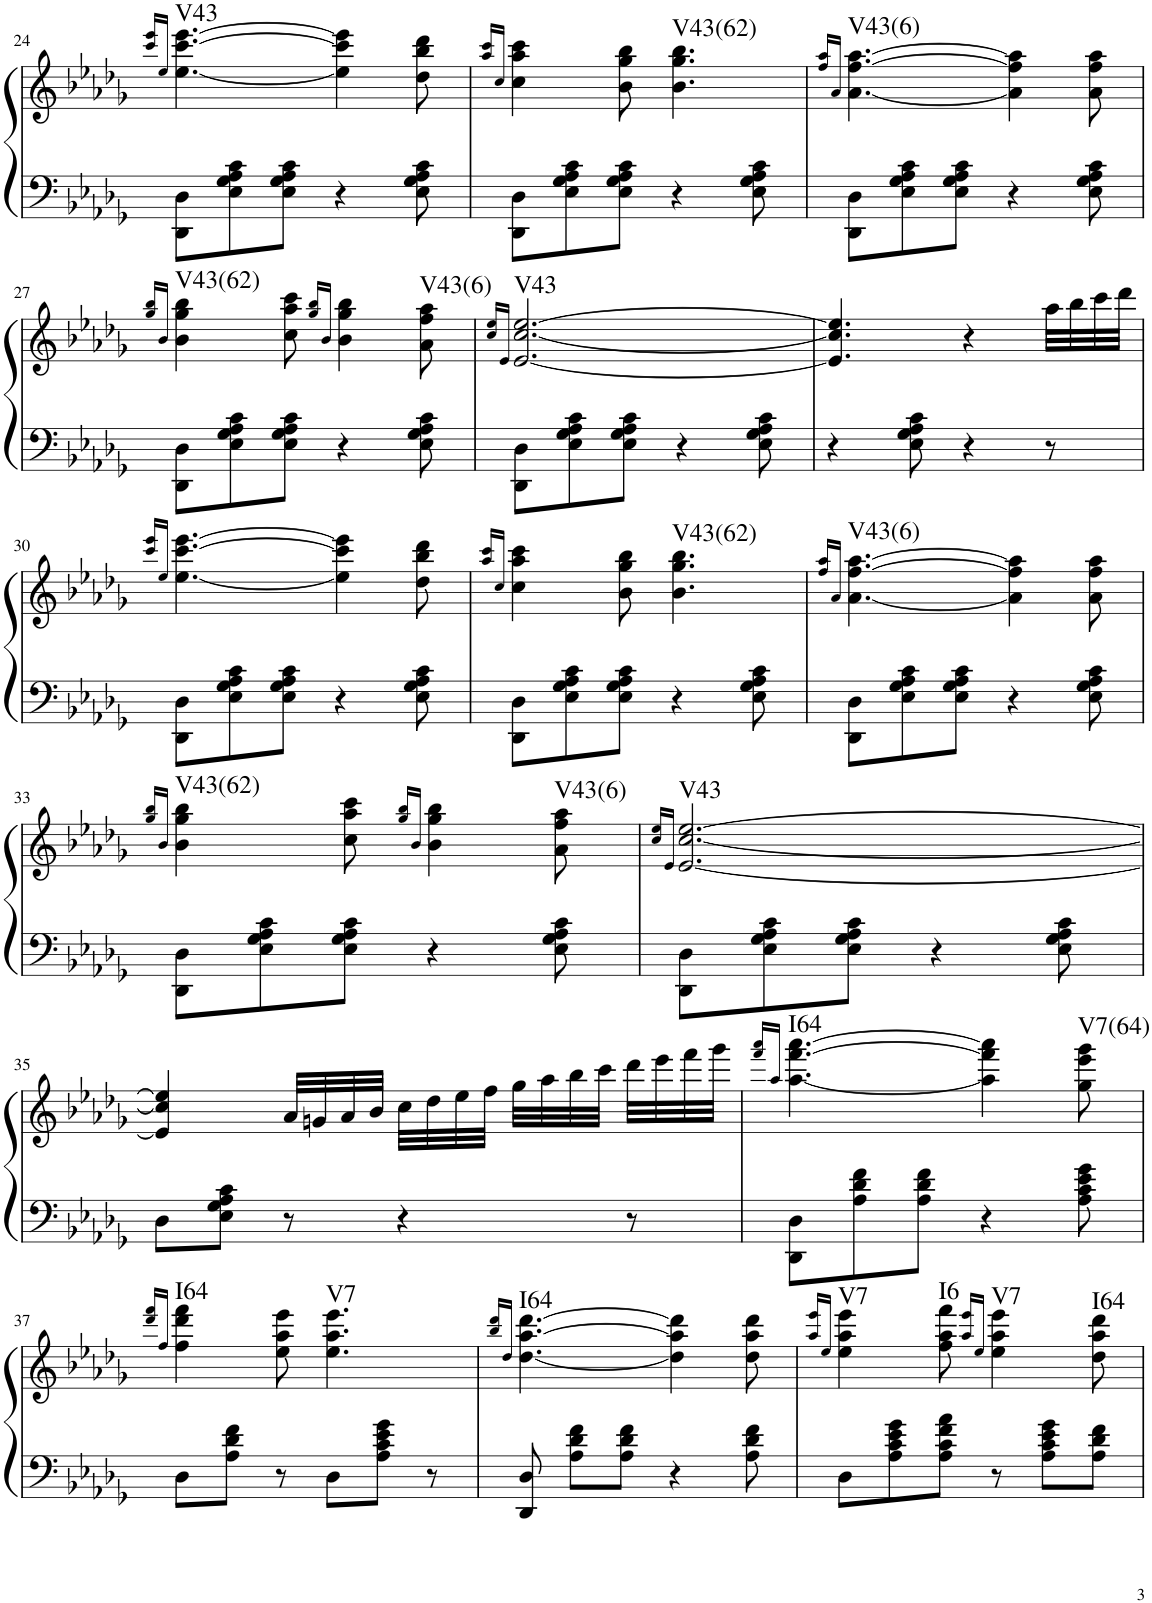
**kern	**kern	**harte
*part1	*part1	*part1
*staff2	*staff1	*
*I"Piano	*	*
*I'Pno.	*	*
!!LO:PB:g=z
*clefF4	*clefG2	*
*k[b-e-a-d-g-]	*k[b-e-a-d-g-]	*
*M6/8	*M6/8	*
=24	=24	=24
.	16qccc/ 16qeee-/LL	.
.	16qee-/JJ	.
!	!	!LO:H:kt=V43
8DD-\ 8D-\L	[4.ee-\ [4.ccc\ [4.eee-\	N
8E-\ 8G-\ 8A-\ 8c\	.	.
8E-\ 8G-\ 8A-\ 8c\J	.	.
4r	4ee-\] 4ccc\] 4eee-\]	.
8E-\ 8G-\ 8A-\ 8c\	8dd-\ 8bb-\ 8ddd-\	.
=25	=25	=25
.	16qaa-/ 16qccc/LL	.
.	16qcc/JJ	.
8DD-\ 8D-\L	4cc\ 4aa-\ 4ccc\	.
8E-\ 8G-\ 8A-\ 8c\	.	.
8E-\ 8G-\ 8A-\ 8c\J	8b-\ 8gg-\ 8bb-\	.
!	!	!LO:H:kt=V43(62)
4r	4.b-\ 4.gg-\ 4.bb-\	N
8E-\ 8G-\ 8A-\ 8c\	.	.
=26	=26	=26
.	16qff/ 16qaa-/LL	.
.	16qa-/JJ	.
!	!	!LO:H:kt=V43(6)
8DD-\ 8D-\L	[4.a-\ [4.ff\ [4.aa-\	N
8E-\ 8G-\ 8A-\ 8c\	.	.
8E-\ 8G-\ 8A-\ 8c\J	.	.
4r	4a-\] 4ff\] 4aa-\]	.
8E-\ 8G-\ 8A-\ 8c\	8a-\ 8ff\ 8aa-\	.
!!LO:LB:g=z
=27	=27	=27
.	16qgg-/ 16qbb-/LL	.
.	16qb-/JJ	.
!	!	!LO:H:kt=V43(62)
8DD-\ 8D-\L	4b-\ 4gg-\ 4bb-\	N
8E-\ 8G-\ 8A-\ 8c\	.	.
8E-\ 8G-\ 8A-\ 8c\J	8cc\ 8aa-\ 8ccc\	.
.	16qgg-/ 16qbb-/LL	.
.	16qb-/JJ	.
4r	4b-\ 4gg-\ 4bb-\	.
!	!	!LO:H:kt=V43(6)
8E-\ 8G-\ 8A-\ 8c\	8a-\ 8ff\ 8aa-\	N
=28	=28	=28
.	16qcc/ 16qee-/LL	.
.	16qe-/JJ	.
!	!	!LO:H:kt=V43
8DD-\ 8D-\L	[2.e-/ [2.cc/ [2.ee-/	N
8E-\ 8G-\ 8A-\ 8c\	.	.
8E-\ 8G-\ 8A-\ 8c\J	.	.
4r	.	.
8E-\ 8G-\ 8A-\ 8c\	.	.
=29	=29	=29
4r	4.e-/] 4.cc/] 4.ee-/]	.
8E-\ 8G-\ 8A-\ 8c\	.	.
4r	4r	.
8r	32aa-\LLL	.
.	32bb-\	.
.	32ccc\	.
.	32ddd-\JJJ	.
!!LO:LB:g=z
=30	=30	=30
.	16qccc/ 16qeee-/LL	.
.	16qee-/JJ	.
8DD-\ 8D-\L	[4.ee-\ [4.ccc\ [4.eee-\	.
8E-\ 8G-\ 8A-\ 8c\	.	.
8E-\ 8G-\ 8A-\ 8c\J	.	.
4r	4ee-\] 4ccc\] 4eee-\]	.
8E-\ 8G-\ 8A-\ 8c\	8dd-\ 8bb-\ 8ddd-\	.
=31	=31	=31
.	16qaa-/ 16qccc/LL	.
.	16qcc/JJ	.
8DD-\ 8D-\L	4cc\ 4aa-\ 4ccc\	.
8E-\ 8G-\ 8A-\ 8c\	.	.
8E-\ 8G-\ 8A-\ 8c\J	8b-\ 8gg-\ 8bb-\	.
!	!	!LO:H:kt=V43(62)
4r	4.b-\ 4.gg-\ 4.bb-\	N
8E-\ 8G-\ 8A-\ 8c\	.	.
=32	=32	=32
.	16qff/ 16qaa-/LL	.
.	16qa-/JJ	.
!	!	!LO:H:kt=V43(6)
8DD-\ 8D-\L	[4.a-\ [4.ff\ [4.aa-\	N
8E-\ 8G-\ 8A-\ 8c\	.	.
8E-\ 8G-\ 8A-\ 8c\J	.	.
4r	4a-\] 4ff\] 4aa-\]	.
8E-\ 8G-\ 8A-\ 8c\	8a-\ 8ff\ 8aa-\	.
!!LO:LB:g=z
=33	=33	=33
.	16qgg-/ 16qbb-/LL	.
.	16qb-/JJ	.
!	!	!LO:H:kt=V43(62)
8DD-\ 8D-\L	4b-\ 4gg-\ 4bb-\	N
8E-\ 8G-\ 8A-\ 8c\	.	.
8E-\ 8G-\ 8A-\ 8c\J	8cc\ 8aa-\ 8ccc\	.
.	16qgg-/ 16qbb-/LL	.
.	16qb-/JJ	.
4r	4b-\ 4gg-\ 4bb-\	.
!	!	!LO:H:kt=V43(6)
8E-\ 8G-\ 8A-\ 8c\	8a-\ 8ff\ 8aa-\	N
=34	=34	=34
.	16qcc/ 16qee-/LL	.
.	16qe-/JJ	.
!	!	!LO:H:kt=V43
8DD-\ 8D-\L	[2.e-/ [2.cc/ [2.ee-/	N
8E-\ 8G-\ 8A-\ 8c\	.	.
8E-\ 8G-\ 8A-\ 8c\J	.	.
4r	.	.
8E-\ 8G-\ 8A-\ 8c\	.	.
!!LO:LB:g=z
=35	=35	=35
8D-\L	4e-/] 4cc/] 4ee-/]	.
8E-\ 8G-\ 8A-\ 8c\J	.	.
8r	32a-/LLL	.
.	32gn/	.
.	32a-/	.
.	32b-/JJJ	.
4r	32cc\LLL	.
.	32dd-\	.
.	32ee-\	.
.	32ff\JJJ	.
.	32gg-\LLL	.
.	32aa-\	.
.	32bb-\	.
.	32ccc\JJJ	.
8r	32ddd-\LLL	.
.	32eee-\	.
.	32fff\	.
.	32ggg-\JJJ	.
=36	=36	=36
.	16qfff/ 16qaaa-/LL	.
.	16qaa-/JJ	.
!	!	!LO:H:kt=I64
8DD-\ 8D-\L	[4.aa-\ [4.fff\ [4.aaa-\	N
8A-\ 8d-\ 8f\	.	.
8A-\ 8d-\ 8f\J	.	.
4r	4aa-\] 4fff\] 4aaa-\]	.
!	!	!LO:H:kt=V7(64)
8A-\ 8c\ 8e-\ 8g-\	8gg-\ 8eee-\ 8ggg-\	N
!!LO:LB:g=z
=37	=37	=37
.	16qddd-/ 16qfff/LL	.
.	16qff/JJ	.
!	!	!LO:H:kt=I64
8D-\L	4ff\ 4ddd-\ 4fff\	N
8A-\ 8d-\ 8f\J	.	.
8r	8ee-\ 8aa-\ 8eee-\	.
!	!	!LO:H:kt=V7
8D-\L	4.ee-\ 4.aa-\ 4.eee-\	N
8A-\ 8c\ 8e-\ 8g-\J	.	.
8r	.	.
=38	=38	=38
.	16qbb-/ 16qddd-/LL	.
.	16qdd-/JJ	.
!	!	!LO:H:kt=I64
8DD-/ 8D-/	[4.dd-\ [4.aa-\ [4.ddd-\	N
8A-\ 8d-\ 8f\L	.	.
8A-\ 8d-\ 8f\J	.	.
4r	4dd-\] 4aa-\] 4ddd-\]	.
8A-\ 8d-\ 8f\	8dd-\ 8aa-\ 8ddd-\	.
=39	=39	=39
.	16qaa-/ 16qeee-/LL	.
.	16qee-/JJ	.
!	!	!LO:H:kt=V7
8D-\L	4ee-\ 4aa-\ 4eee-\	N
8A-\ 8c\ 8e-\ 8g-\	.	.
!	!	!LO:H:kt=I6
8A-\ 8c\ 8f\ 8a-\J	8ff\ 8aa-\ 8fff\	N
.	16qaa-/ 16qeee-/LL	.
.	16qee-/JJ	.
!	!	!LO:H:kt=V7
8r	4ee-\ 4aa-\ 4eee-\	N
8A-\ 8c\ 8e-\ 8g-\L	.	.
!	!	!LO:H:kt=I64
8A-\ 8d-\ 8f\J	8dd-\ 8aa-\ 8ddd-\	N
=	=	=
*-	*-	*-
